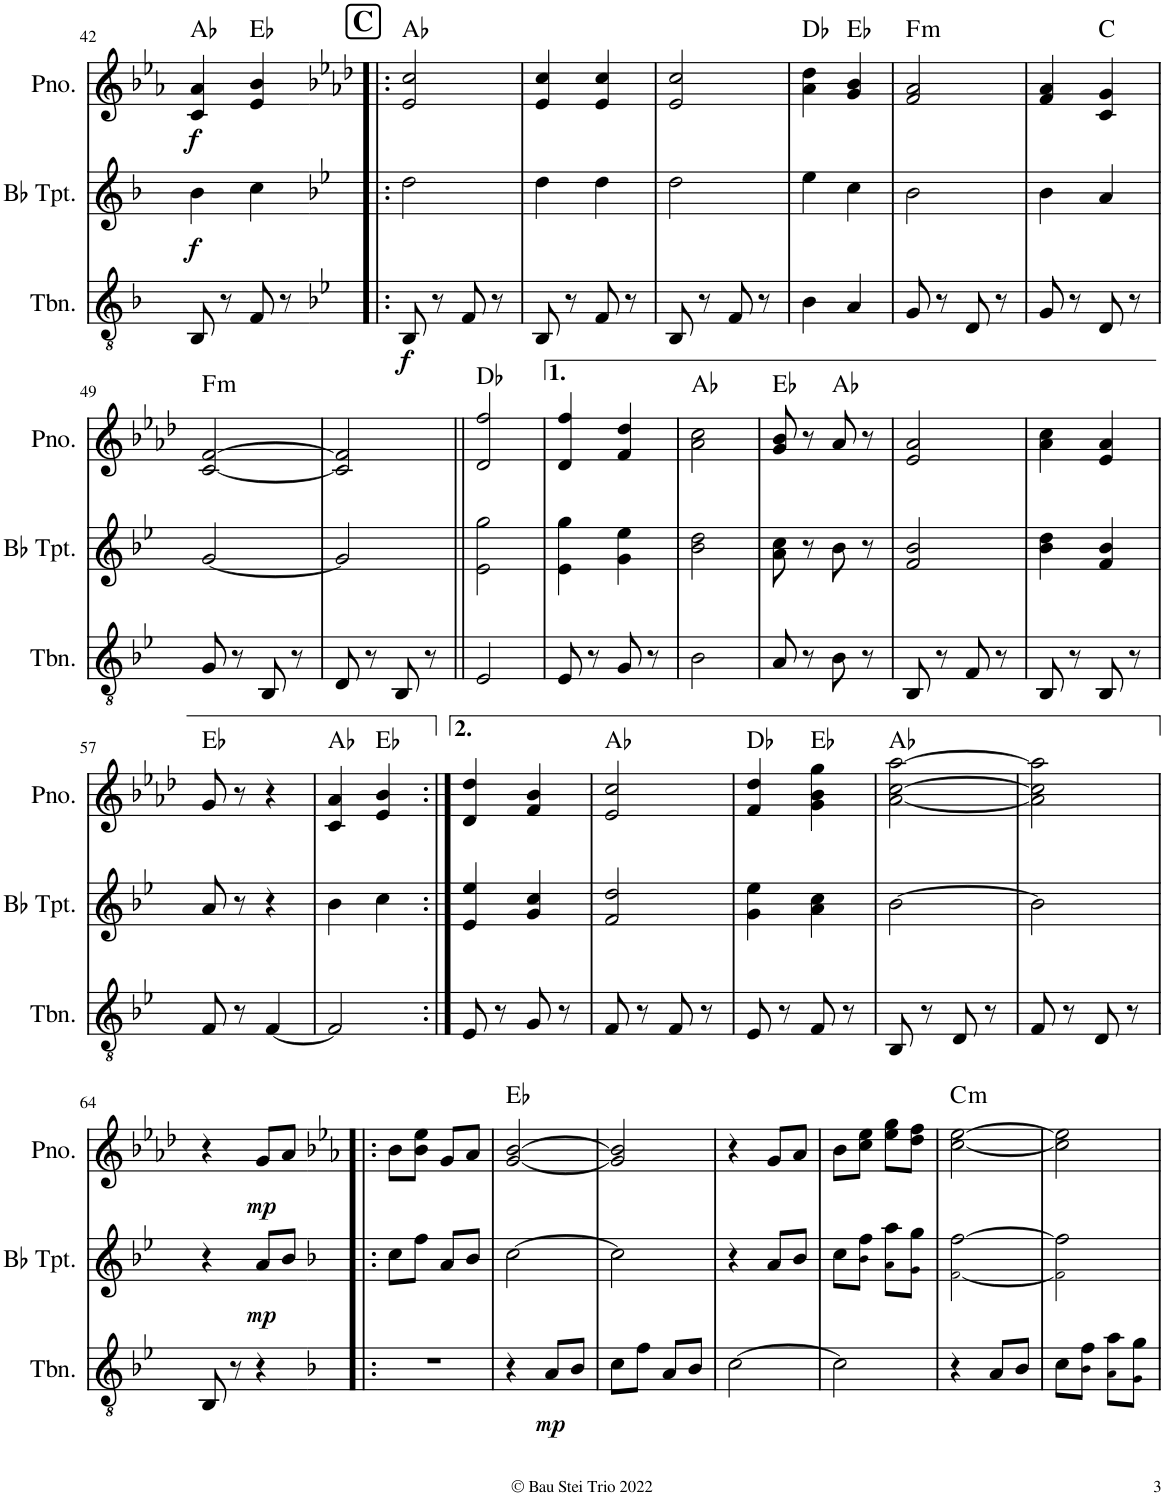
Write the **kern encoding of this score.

**kern	**dynam	**kern	**dynam	**kern	**dynam	**harte
*part3	*part3	*part2	*part2	*part1	*part1	*part1
*staff3	*staff3	*staff2	*staff2	*staff1	*staff1	*
*I"Trombone	*	*I"Bb Trumpet	*	*I"Piano	*	*
*I'Tbn.	*	*I'Bb Tpt.	*	*I'Pno.	*	*
!!LO:PB:g=z
*clefGv2	*	*clefG2	*	*clefG2	*	*
*Trd1c2	*	*Trd1c2	*	*	*	*
*k[b-]	*	*k[b-]	*	*k[b-e-a-]	*	*
*M2/4	*	*M2/4	*	*M2/4	*	*
=42	=42	=42	=42	=42	=42	=42
!	!	!	!LO:DY:b	!	!LO:DY:b	!
8BB-/	.	4b-\	f	4c/ 4a-/	f	Ab:maj
8r	.	.	.	.	.	.
8F/	.	4cc\	.	4e-/ 4b-/	.	Eb:maj
8r	.	.	.	.	.	.
!!LO:REH:place=s1:a:B:cj:fs=14:t=C
=43!|:	=43!|:	=43!|:	=43!|:	=43!|:	=43!|:	=43!|:
*k[b-e-]	*	*k[b-e-]	*	*k[b-e-a-d-]	*	*
!	!LO:DY:b	!	!	!	!	!
8BB-/	f	2dd\	.	2e-/ 2cc/	.	Ab:maj
8r	.	.	.	.	.	.
8F/	.	.	.	.	.	.
8r	.	.	.	.	.	.
=44	=44	=44	=44	=44	=44	=44
8BB-/	.	4dd\	.	4e-/ 4cc/	.	.
8r	.	.	.	.	.	.
8F/	.	4dd\	.	4e-/ 4cc/	.	.
8r	.	.	.	.	.	.
=45	=45	=45	=45	=45	=45	=45
8BB-/	.	2dd\	.	2e-/ 2cc/	.	.
8r	.	.	.	.	.	.
8F/	.	.	.	.	.	.
8r	.	.	.	.	.	.
=46	=46	=46	=46	=46	=46	=46
4B-\	.	4ee-\	.	4a-\ 4dd-\	.	Db:maj
4A/	.	4cc\	.	4g/ 4b-/	.	Eb:maj
=47	=47	=47	=47	=47	=47	=47
!	!	!	!	!	!	!LO:H:kt=m
8G/	.	2b-\	.	2f/ 2a-/	.	F:min
8r	.	.	.	.	.	.
8D/	.	.	.	.	.	.
8r	.	.	.	.	.	.
=48	=48	=48	=48	=48	=48	=48
8G/	.	4b-\	.	4f/ 4a-/	.	.
8r	.	.	.	.	.	.
8D/	.	4a/	.	4c/ 4g/	.	C:maj
8r	.	.	.	.	.	.
!!LO:LB:g=z
=49	=49	=49	=49	=49	=49	=49
!	!	!	!	!	!	!LO:H:kt=m
8G/	.	[2g/	.	[2c/ [2f/	.	F:min
8r	.	.	.	.	.	.
8BB-/	.	.	.	.	.	.
8r	.	.	.	.	.	.
=50	=50	=50	=50	=50	=50	=50
8D/	.	2g/]	.	2c/] 2f/]	.	.
8r	.	.	.	.	.	.
8BB-/	.	.	.	.	.	.
8r	.	.	.	.	.	.
=51||	=51||	=51||	=51||	=51||	=51||	=51||
2E-/	.	2e-\ 2gg\	.	2d-/ 2ff/	.	Db:maj
=52	=52	=52	=52	=52	=52	=52
8E-/	.	4e-\ 4gg\	.	4d-/ 4ff/	.	.
8r	.	.	.	.	.	.
8G/	.	4g\ 4ee-\	.	4f/ 4dd-/	.	.
8r	.	.	.	.	.	.
=53	=53	=53	=53	=53	=53	=53
2B-\	.	2b-\ 2dd\	.	2a-\ 2cc\	.	Ab:maj
=54	=54	=54	=54	=54	=54	=54
8A/	.	8a\ 8cc\	.	8g/ 8b-/	.	Eb:maj
8r	.	8r	.	8r	.	.
8B-\	.	8b-\	.	8a-/	.	Ab:maj
8r	.	8r	.	8r	.	.
=55	=55	=55	=55	=55	=55	=55
8BB-/	.	2f/ 2b-/	.	2e-/ 2a-/	.	.
8r	.	.	.	.	.	.
8F/	.	.	.	.	.	.
8r	.	.	.	.	.	.
=56	=56	=56	=56	=56	=56	=56
8BB-/	.	4b-\ 4dd\	.	4a-\ 4cc\	.	.
8r	.	.	.	.	.	.
8BB-/	.	4f/ 4b-/	.	4e-/ 4a-/	.	.
8r	.	.	.	.	.	.
!!LO:LB:g=z
=57	=57	=57	=57	=57	=57	=57
8F/	.	8a/	.	8g/	.	Eb:maj
8r	.	8r	.	8r	.	.
[4F/	.	4r	.	4r	.	.
=58	=58	=58	=58	=58	=58	=58
2F/]	.	4b-\	.	4c/ 4a-/	.	Ab:maj
.	.	4cc\	.	4e-/ 4b-/	.	Eb:maj
=59:|!	=59:|!	=59:|!	=59:|!	=59:|!	=59:|!	=59:|!
8E-/	.	4e-/ 4ee-/	.	4d-/ 4dd-/	.	.
8r	.	.	.	.	.	.
8G/	.	4g/ 4cc/	.	4f/ 4b-/	.	.
8r	.	.	.	.	.	.
=60	=60	=60	=60	=60	=60	=60
8F/	.	2f/ 2dd/	.	2e-/ 2cc/	.	Ab:maj
8r	.	.	.	.	.	.
8F/	.	.	.	.	.	.
8r	.	.	.	.	.	.
=61	=61	=61	=61	=61	=61	=61
8E-/	.	4g\ 4ee-\	.	4f/ 4dd-/	.	Db:maj
8r	.	.	.	.	.	.
8F/	.	4a\ 4cc\	.	4g\ 4b-\ 4gg\	.	Eb:maj
8r	.	.	.	.	.	.
=62	=62	=62	=62	=62	=62	=62
8BB-/	.	[2b-\	.	[2a-\ [2cc\ [2aa-\	.	Ab:maj
8r	.	.	.	.	.	.
8D/	.	.	.	.	.	.
8r	.	.	.	.	.	.
=63	=63	=63	=63	=63	=63	=63
8F/	.	2b-\]	.	2a-\] 2cc\] 2aa-\]	.	.
8r	.	.	.	.	.	.
8D/	.	.	.	.	.	.
8r	.	.	.	.	.	.
!!LO:LB:g=z
=64	=64	=64	=64	=64	=64	=64
8BB-/	.	4r	.	4r	.	.
8r	.	.	.	.	.	.
!	!	!	!LO:DY:b	!	!LO:DY:b	!
4r	.	8a/L	mp	8g/L	mp	.
.	.	8b-/J	.	8a-/J	.	.
=65!|:	=65!|:	=65!|:	=65!|:	=65!|:	=65!|:	=65!|:
*k[b-]	*	*k[b-]	*	*k[b-e-a-]	*	*
2r	.	8cc\L	.	8b-\L	.	.
.	.	8ff\J	.	8b-\ 8ee-\J	.	.
.	.	8a/L	.	8g/L	.	.
.	.	8b-/J	.	8a-/J	.	.
=66	=66	=66	=66	=66	=66	=66
4r	.	[2cc\	.	[2g/ [2b-/	.	Eb:maj
!	!LO:DY:b	!	!	!	!	!
8A/L	mp	.	.	.	.	.
8B-/J	.	.	.	.	.	.
=67	=67	=67	=67	=67	=67	=67
8c\L	.	2cc\]	.	2g/] 2b-/]	.	.
8f\J	.	.	.	.	.	.
8A/L	.	.	.	.	.	.
8B-/J	.	.	.	.	.	.
=68	=68	=68	=68	=68	=68	=68
[2c\	.	4r	.	4r	.	.
.	.	8a/L	.	8g/L	.	.
.	.	8b-/J	.	8a-/J	.	.
=69	=69	=69	=69	=69	=69	=69
2c\]	.	8cc\L	.	8b-\L	.	.
.	.	8b-\ 8ff\J	.	8cc\ 8ee-\J	.	.
.	.	8a\ 8aa\L	.	8ee-\ 8gg\L	.	.
.	.	8g\ 8gg\J	.	8dd\ 8ff\J	.	.
=70	=70	=70	=70	=70	=70	=70
!	!	!	!	!	!	!LO:H:kt=m
4r	.	2f\ [2ff\	.	[2cc\ [2ee-\	.	C:min
8A/L	.	.	.	.	.	.
8B-/J	.	.	.	.	.	.
=71	=71	=71	=71	=71	=71	=71
8c\L	.	2f\ 2ff\]	.	2cc\] 2ee-\]	.	.
8B-\ 8f\J	.	.	.	.	.	.
8A\ 8a\L	.	.	.	.	.	.
8G\ 8g\J	.	.	.	.	.	.
=	=	=	=	=	=	=
*-	*-	*-	*-	*-	*-	*-
